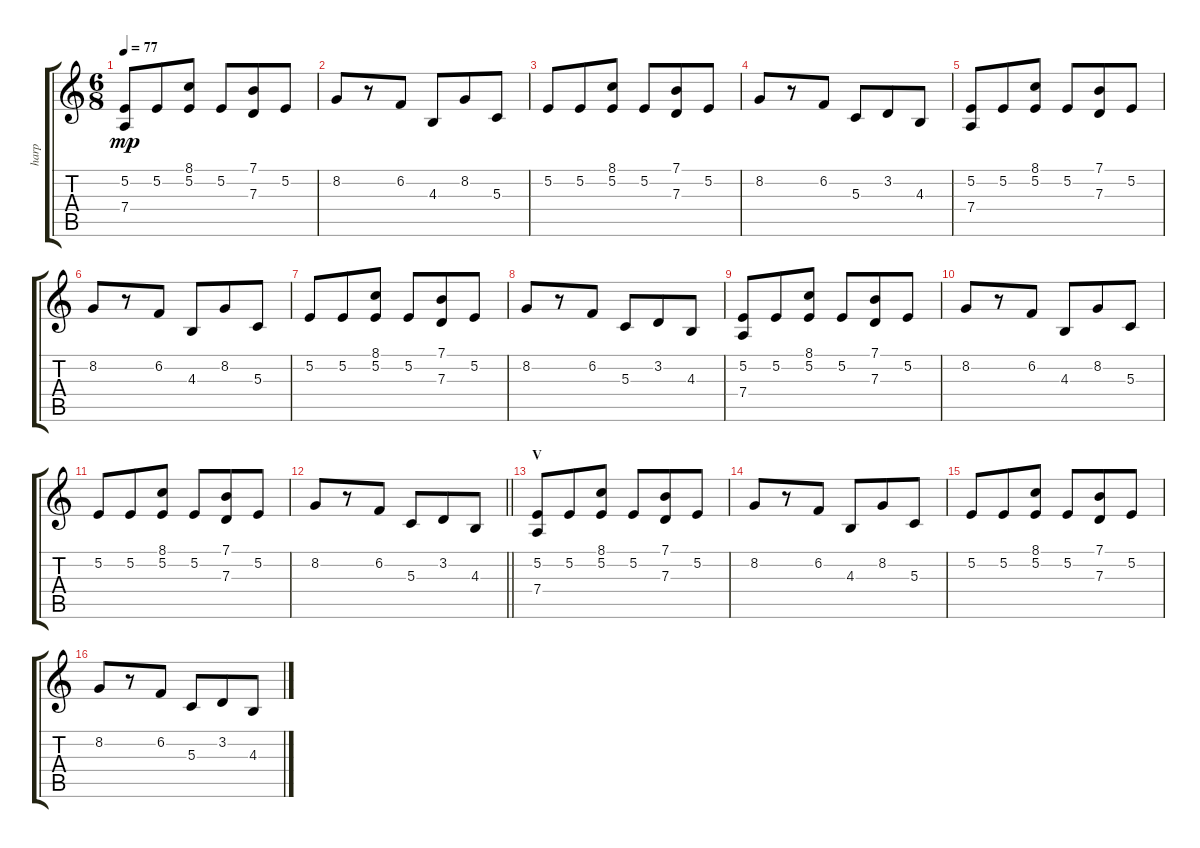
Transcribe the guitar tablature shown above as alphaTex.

\track ("harp" "harp") {instrument orchestralharp}
\staff {score tabs}
\tuning (E4 B3 G3 D3 A2 E2) {hide}
\ts (6 8)
\tempo 77
\clef g2
\ks c
(5.2 7.4).8{dy mp} 5.2.8 (8.1 5.2).8 5.2.8 (7.1 7.3).8 5.2.8 |
8.2.8 r.8 6.2.8 4.3.8 8.2.8 5.3.8 |
5.2.8 5.2.8 (8.1 5.2).8 5.2.8 (7.1 7.3).8 5.2.8 |
8.2.8 r.8 6.2.8 5.3.8 3.2.8 4.3.8 |
(5.2 7.4).8 5.2.8 (8.1 5.2).8 5.2.8 (7.1 7.3).8 5.2.8 |
8.2.8 r.8 6.2.8 4.3.8 8.2.8 5.3.8 |
5.2.8 5.2.8 (8.1 5.2).8 5.2.8 (7.1 7.3).8 5.2.8 |
8.2.8 r.8 6.2.8 5.3.8 3.2.8 4.3.8 |
(5.2 7.4).8 5.2.8 (8.1 5.2).8 5.2.8 (7.1 7.3).8 5.2.8 |
8.2.8 r.8 6.2.8 4.3.8 8.2.8 5.3.8 |
5.2.8 5.2.8 (8.1 5.2).8 5.2.8 (7.1 7.3).8 5.2.8 |
\barLineRight lightlight
8.2.8 r.8 6.2.8 5.3.8 3.2.8 4.3.8 |
\section ("" "V")
(5.2 7.4).8 5.2.8 (8.1 5.2).8 5.2.8 (7.1 7.3).8 5.2.8 |
8.2.8 r.8 6.2.8 4.3.8 8.2.8 5.3.8 |
5.2.8 5.2.8 (8.1 5.2).8 5.2.8 (7.1 7.3).8 5.2.8 |
8.2.8 r.8 6.2.8 5.3.8 3.2.8 4.3.8
